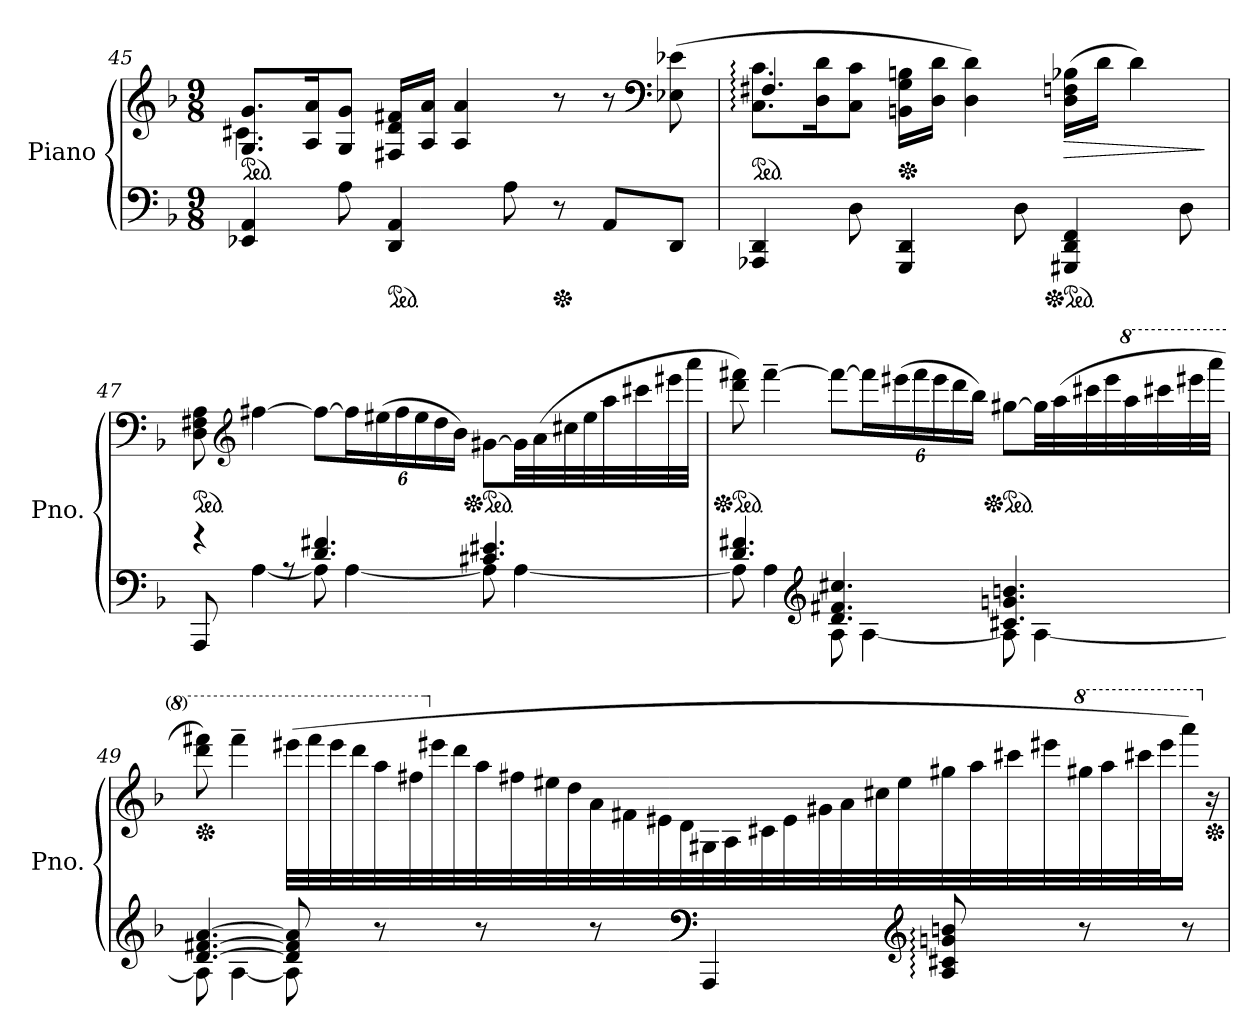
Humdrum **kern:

**kern	**kern	**dynam
*part1	*part1	*part1
*staff2	*staff1	*staff1/2
*I"Piano	*	*
*I'Pno.	*	*
!!LO:LB:g=z
*clefF4	*clefG2	*
*k[b-]	*k[b-]	*
*M9/8	*M9/8	*
*	*ped	*
=45	=45	=45
*	*^	*
4EE-X/ 4AA/	8.G/ 8.g/L	4.c#X\	.
.	16A/ 16a/K	.	.
8A\	8G/ 8g/J	.	.
*ped	*	*	*
4DD/ 4AA/	16F#X/ 16d/ 16f#X/LL	4ryy	.
.	16A/ 16a/JJ	.	.
.	4A/ 4a/	.	.
8A\	.	8ryy	.
*Xped	*	*	*
8r	8r	8ryy	.
8AA/L	8r	8ryy	.
*	*clefF4	*	*
8DD/J	(>8E-X\ 8e-X\	8ryy	.
=46	=46	=46	=46
*	*ped	*	*
4AAA-X/ 4DD/	8.C\: 8.c\:L	4.F#X/	.
.	16D\ 16d\K	.	.
8D\	8C\ 8c\J	.	.
*	*Xped	*	*
4GGG/ 4DD/	16BBn\ 16G\ 16Bn\LL	4ryy	.
.	16D\ 16d\JJ	.	.
.	4D\ 4d\)	.	.
8D\	.	8ryy	.
*Xped	*	*	*
*ped	*	*	*
!	!	!	!LO:HP:b
4GGG#X/ 4DD/ 4FF/	(>16D\ 16Fn\ 16B-X\LL	4ryy	>
.	16d\JJ	.	.
.	4d\)	.	.
8D\	.	8ryy	.
*	*v	*v	*
.	.	]
!!LO:LB:g=z
=47	=47	=47
*^	*	*
*	*	*ped	*
4r	8AAA/	8D\ 8F#X\ 8A\	.
*	*	*clefG2	*
.	[4A\	[4ff#X\	.
8rA	.	.	.
4.d/ 4.f#X/	8A\]	8ff#\L_	.
*	*	*Xbrackettup	*
.	[4A\	24ff#\L]	.
.	.	(>24ee#X\	.
.	.	24ff#\	.
.	.	24ee#\	.
.	.	24dd\	.
.	.	24b-\JJ)	.
*	*	*Xped	*
*	*	*ped	*
4.c#X/ 4.e#X/	8A\]	[8g#X\L	.
.	[4A\	32g#\LL]	.
.	.	(>32a\	.
.	.	32cc#X\	.
.	.	32ee#\	.
.	.	32aa\	.
.	.	32ccc#X\	.
.	.	32eee#X\	.
.	.	32aaa\JJJ	.
=48	=48	=48	=48
*	*	*Xped	*
*	*	*ped	*
4.d/ 4.f#X/	8A\]	8ddd\ 8fff#X\)	.
.	4A\	[4fff#~\	.
*clefG2	*	*	*
4.d/ 4.f#X/ 4.cc#X/	8A\	8fff#\L_	.
.	[4A\	24fff#\L]	.
.	.	(>24eee#X\	.
.	.	24fff#\	.
.	.	24eee#\	.
.	.	24ddd\	.
.	.	24bb-\JJ)	.
*	*	*Xped	*
*	*	*ped	*
4.c#X/ 4.gn/ 4.bn/	8A\]	[8gg#X\L	.
.	[4A\	32gg#\LL]	.
.	.	(>32aa\	.
.	.	32ccc#X\	.
.	.	32eee#\	.
*	*	*8va	*
.	.	32aaa\	.
.	.	32cccc#X\	.
.	.	32eeee#X\	.
.	.	32aaaa\JJJ	.
!!LO:LB:g=z
=49	=49	=49	=49
*	*	*Xped	*
[4.d/ [4.f#X/ [4.a/	8A\]	8dddd\ 8ffff#X\)	.
.	[4A\	4ffff#~\	.
8d/] 8f#/] 8a/]	8A\]	(>32eeee#X\LLL	.
.	.	32ffff#\	.
.	.	32eeee#\	.
.	.	32dddd\	.
8r	8reyy	32aaa\	.
.	.	32fff#X\	.
*	*	*X8va	*
.	.	32eee#X\	.
.	.	32ddd\	.
8r	8reyy	32aa\	.
.	.	32ff#X\	.
.	.	32ee#X\	.
.	.	32dd\	.
8r	8reyy	32a\	.
.	.	32f#X\	.
.	.	32e#X\	.
.	.	32d\	.
*clefF4	*	*	*
4AAA/	8rBBBByy	32G#X\	.
.	.	32A\	.
.	.	32c#X\	.
.	.	32e#\	.
.	8rBBBByy	32g#X\	.
.	.	32a\	.
.	.	32cc#X\	.
.	.	32ee#\	.
*clefG2	*	*	*
8A/: 8c#X/: 8gn/: 8bn/:	8rcyy	32gg#X\	.
.	.	32aa\	.
.	.	32ccc#X\	.
.	.	32eee#X\	.
*	*	*8va	*
8r	8rcyy	32ggg#X\	.
.	.	32aaa\	.
.	.	32cccc#X\	.
.	.	32eeee#\J	.
8r	8rcyy	16aaaa\JJ)	.
*	*	*Xped	*
*	*	*X8va	*
.	.	16r	.
*v	*v	*	*
=	=	=
*-	*-	*-
